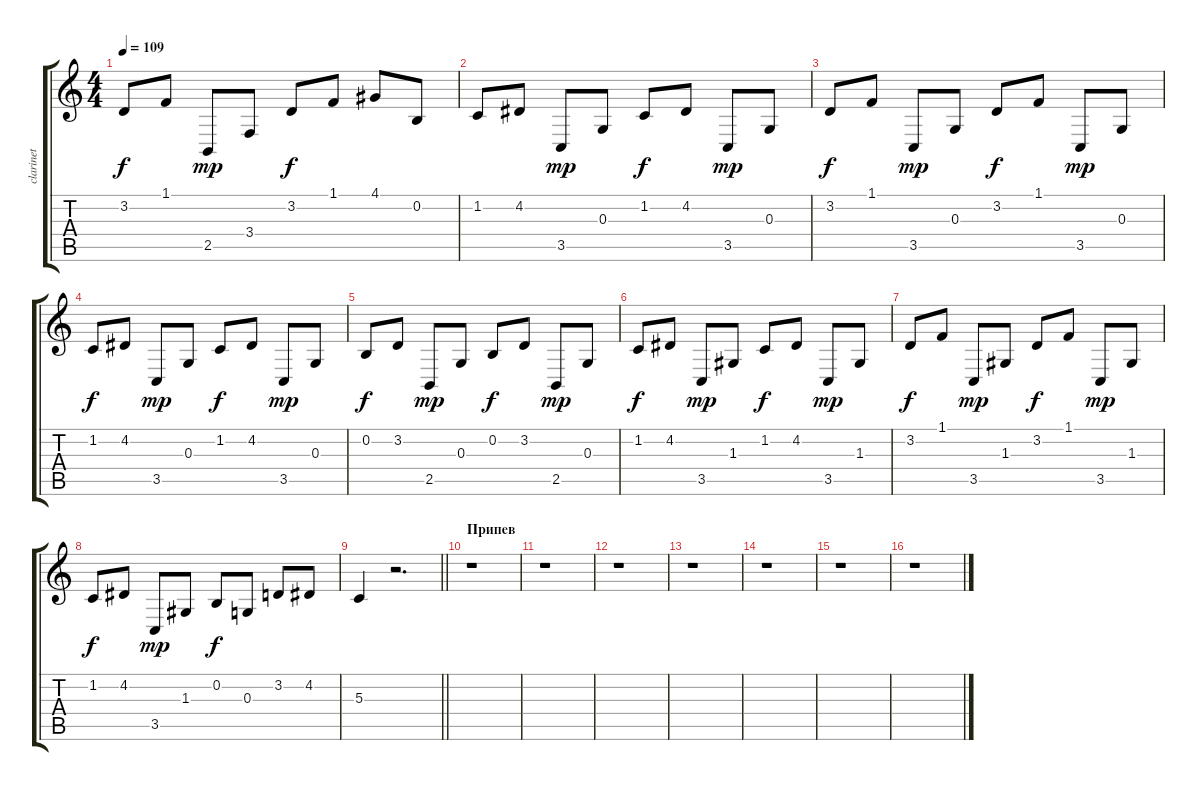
\track ("clarinet" "clarinet") {instrument clarinet}
\staff {score tabs}
\tuning (E4 B3 G3 D3 A2 E2) {hide}
\ts (4 4)
\tempo 109
\clef g2
\ks c
3.2.8{dy f} 1.1.8 2.5.8{dy mp} 3.4.8 3.2.8{dy f} 1.1.8 4.1.8 0.2.8 |
1.2.8 4.2.8 3.5.8{dy mp} 0.3.8 1.2.8{dy f} 4.2.8 3.5.8{dy mp} 0.3.8 |
3.2.8{dy f} 1.1.8 3.5.8{dy mp} 0.3.8 3.2.8{dy f} 1.1.8 3.5.8{dy mp} 0.3.8 |
1.2.8{dy f} 4.2.8 3.5.8{dy mp} 0.3.8 1.2.8{dy f} 4.2.8 3.5.8{dy mp} 0.3.8 |
0.2.8{dy f} 3.2.8 2.5.8{dy mp} 0.3.8 0.2.8{dy f} 3.2.8 2.5.8{dy mp} 0.3.8 |
1.2.8{dy f} 4.2.8 3.5.8{dy mp} 1.3.8 1.2.8{dy f} 4.2.8 3.5.8{dy mp} 1.3.8 |
3.2.8{dy f} 1.1.8 3.5.8{dy mp} 1.3.8 3.2.8{dy f} 1.1.8 3.5.8{dy mp} 1.3.8 |
1.2.8{dy f} 4.2.8 3.5.8{dy mp} 1.3.8 0.2.8{dy f} 0.3.8 3.2.8 4.2.8 |
\barLineRight lightlight
5.3.4 r.2{d} |
\section ("" "Припев")
r.1 |
r.1 |
r.1 |
r.1 |
r.1 |
r.1 |
r.1
